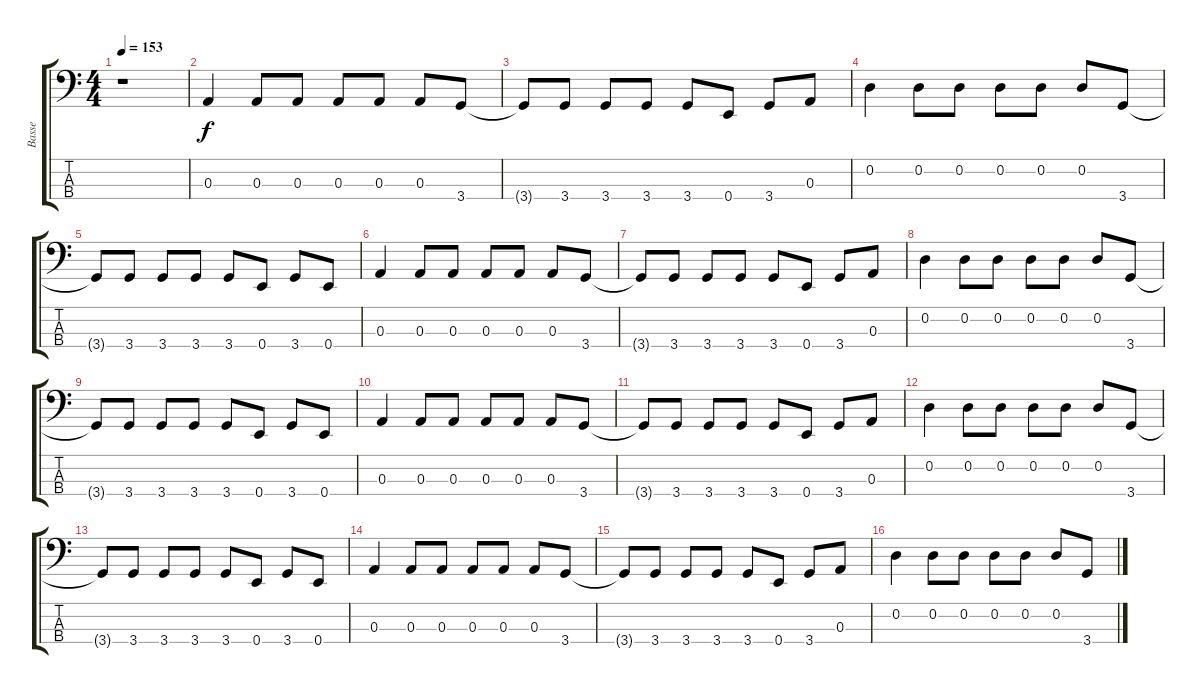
\track ("Basse" "Basse") {instrument electricbassfinger}
\staff {score tabs}
\tuning (G2 D2 A1 E1) {hide}
\ts (4 4)
\tempo 153
\clef f4
\ks c
r.1{dy f instrument electricbassfinger} |
0.3.4 0.3.8 0.3.8 0.3.8 0.3.8 0.3.8 3.4.8 |
3.4{t}.8 3.4.8 3.4.8 3.4.8 3.4.8 0.4.8 3.4.8 0.3.8 |
0.2.4 0.2.8 0.2.8 0.2.8 0.2.8 0.2.8 3.4.8 |
3.4{t}.8 3.4.8 3.4.8 3.4.8 3.4.8 0.4.8 3.4.8 0.4.8 |
0.3.4 0.3.8 0.3.8 0.3.8 0.3.8 0.3.8 3.4.8 |
3.4{t}.8 3.4.8 3.4.8 3.4.8 3.4.8 0.4.8 3.4.8 0.3.8 |
0.2.4 0.2.8 0.2.8 0.2.8 0.2.8 0.2.8 3.4.8 |
3.4{t}.8 3.4.8 3.4.8 3.4.8 3.4.8 0.4.8 3.4.8 0.4.8 |
0.3.4 0.3.8 0.3.8 0.3.8 0.3.8 0.3.8 3.4.8 |
3.4{t}.8 3.4.8 3.4.8 3.4.8 3.4.8 0.4.8 3.4.8 0.3.8 |
0.2.4 0.2.8 0.2.8 0.2.8 0.2.8 0.2.8 3.4.8 |
3.4{t}.8 3.4.8 3.4.8 3.4.8 3.4.8 0.4.8 3.4.8 0.4.8 |
0.3.4 0.3.8 0.3.8 0.3.8 0.3.8 0.3.8 3.4.8 |
3.4{t}.8 3.4.8 3.4.8 3.4.8 3.4.8 0.4.8 3.4.8 0.3.8 |
0.2.4 0.2.8 0.2.8 0.2.8 0.2.8 0.2.8 3.4.8
